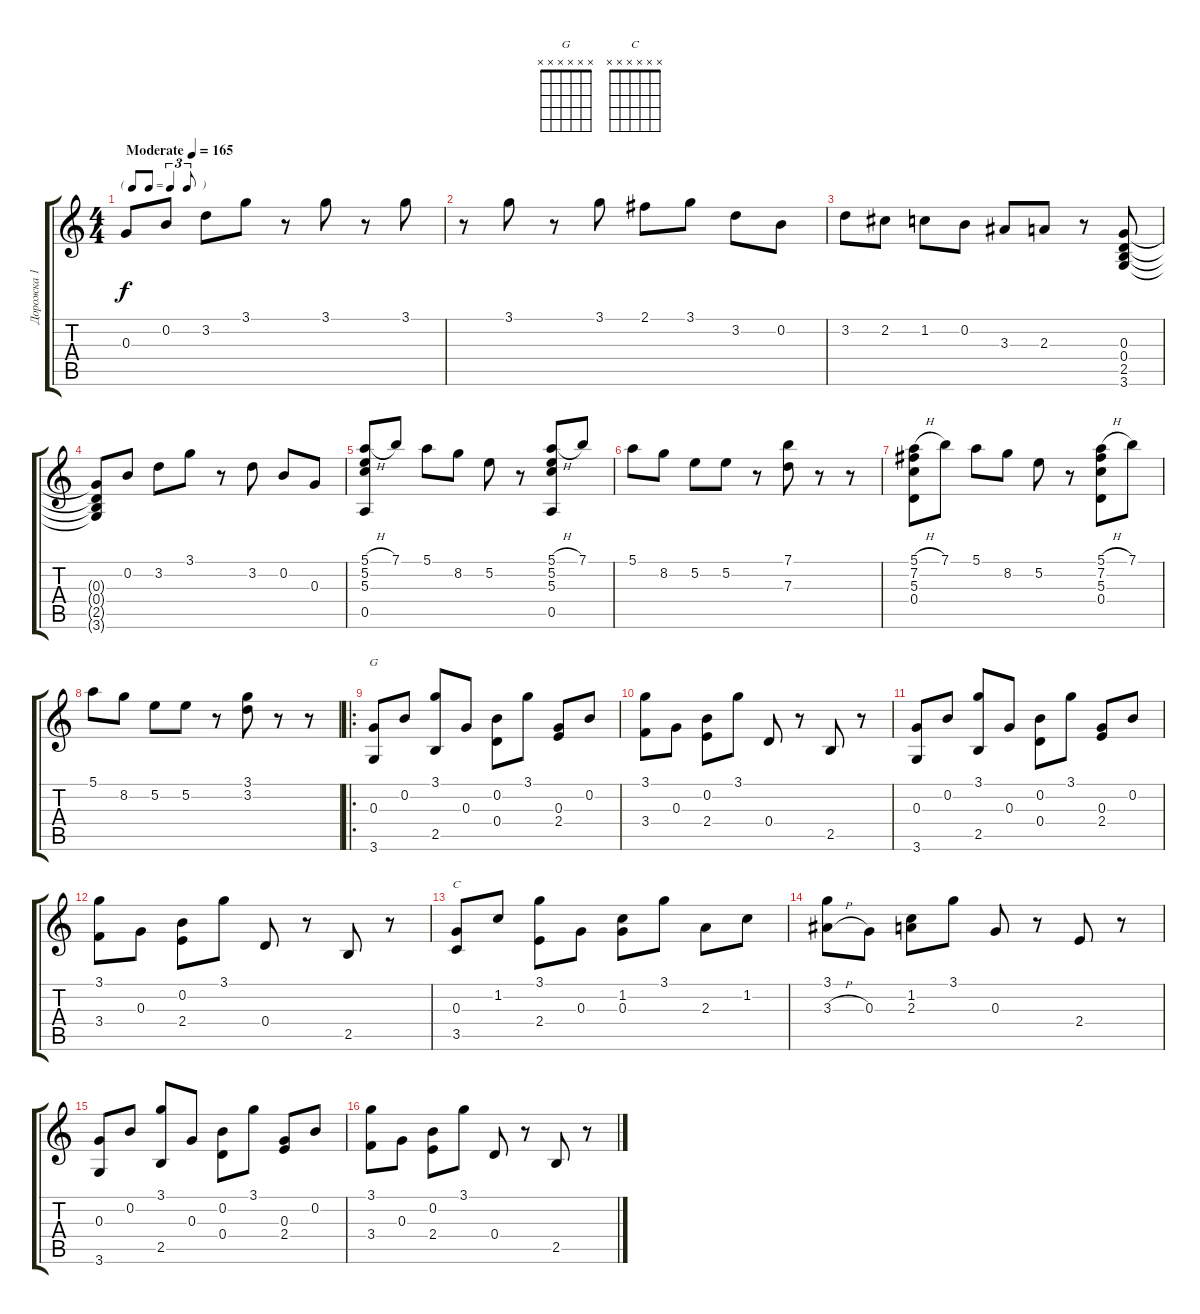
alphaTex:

\track ("Дорожка 1" "Дорожка 1") {instrument acousticguitarsteel}
\staff {score tabs}
\tuning (E4 B3 G3 D3 A2 E2) {hide}
\chord ("G" x x x x x x)
\chord ("C" x x x x x x)
\ts (4 4)
\tf triplet8th
\tempo (165 "Moderate")
\clef g2
\ks c
0.3.8{dy f instrument acousticguitarsteel} 0.2.8 3.2.8 3.1.8 r.8 3.1.8 r.8 3.1.8 |
r.8 3.1.8 r.8 3.1.8 2.1.8 3.1.8 3.2.8 0.2.8 |
3.2.8 2.2.8 1.2.8 0.2.8 3.3.8 2.3.8 r.8 (0.3 0.4 2.5 3.6).8 |
(0.3{t} 0.4{t} 2.5{t} 3.6{t}).8 0.2.8 3.2.8 3.1.8 r.8 3.2.8 0.2.8 0.3.8 |
(5.1{h} 5.2 5.3 0.5).8 7.1.8 5.1.8 8.2.8 5.2.8 r.8 (5.1{h} 5.2 5.3 0.5).8 7.1.8 |
5.1.8 8.2.8 5.2.8 5.2.8 r.8 (7.1 7.3).8 r.8 r.8 |
(5.1{h} 7.2 5.3 0.4).8 7.1.8 5.1.8 8.2.8 5.2.8 r.8 (5.1{h} 7.2 5.3 0.4).8 7.1.8 |
5.1.8 8.2.8 5.2.8 5.2.8 r.8 (3.1 3.2).8 r.8 r.8 |
\ro
(0.3 3.6).8{ch "G"} 0.2.8 (3.1 2.5).8 0.3.8 (0.2 0.4).8 3.1.8 (0.3 2.4).8 0.2.8 |
(3.1 3.4).8 0.3.8 (0.2 2.4).8 3.1.8 0.4.8 r.8 2.5.8 r.8 |
(0.3 3.6).8 0.2.8 (3.1 2.5).8 0.3.8 (0.2 0.4).8 3.1.8 (0.3 2.4).8 0.2.8 |
(3.1 3.4).8 0.3.8 (0.2 2.4).8 3.1.8 0.4.8 r.8 2.5.8 r.8 |
(0.3 3.5).8{ch "C"} 1.2.8 (3.1 2.4).8 0.3.8 (1.2 0.3).8 3.1.8 2.3.8 1.2.8 |
(3.1 3.3{h}).8 0.3.8 (1.2 2.3).8 3.1.8 0.3.8 r.8 2.4.8 r.8 |
(0.3 3.6).8 0.2.8 (3.1 2.5).8 0.3.8 (0.2 0.4).8 3.1.8 (0.3 2.4).8 0.2.8 |
(3.1 3.4).8 0.3.8 (0.2 2.4).8 3.1.8 0.4.8 r.8 2.5.8 r.8
